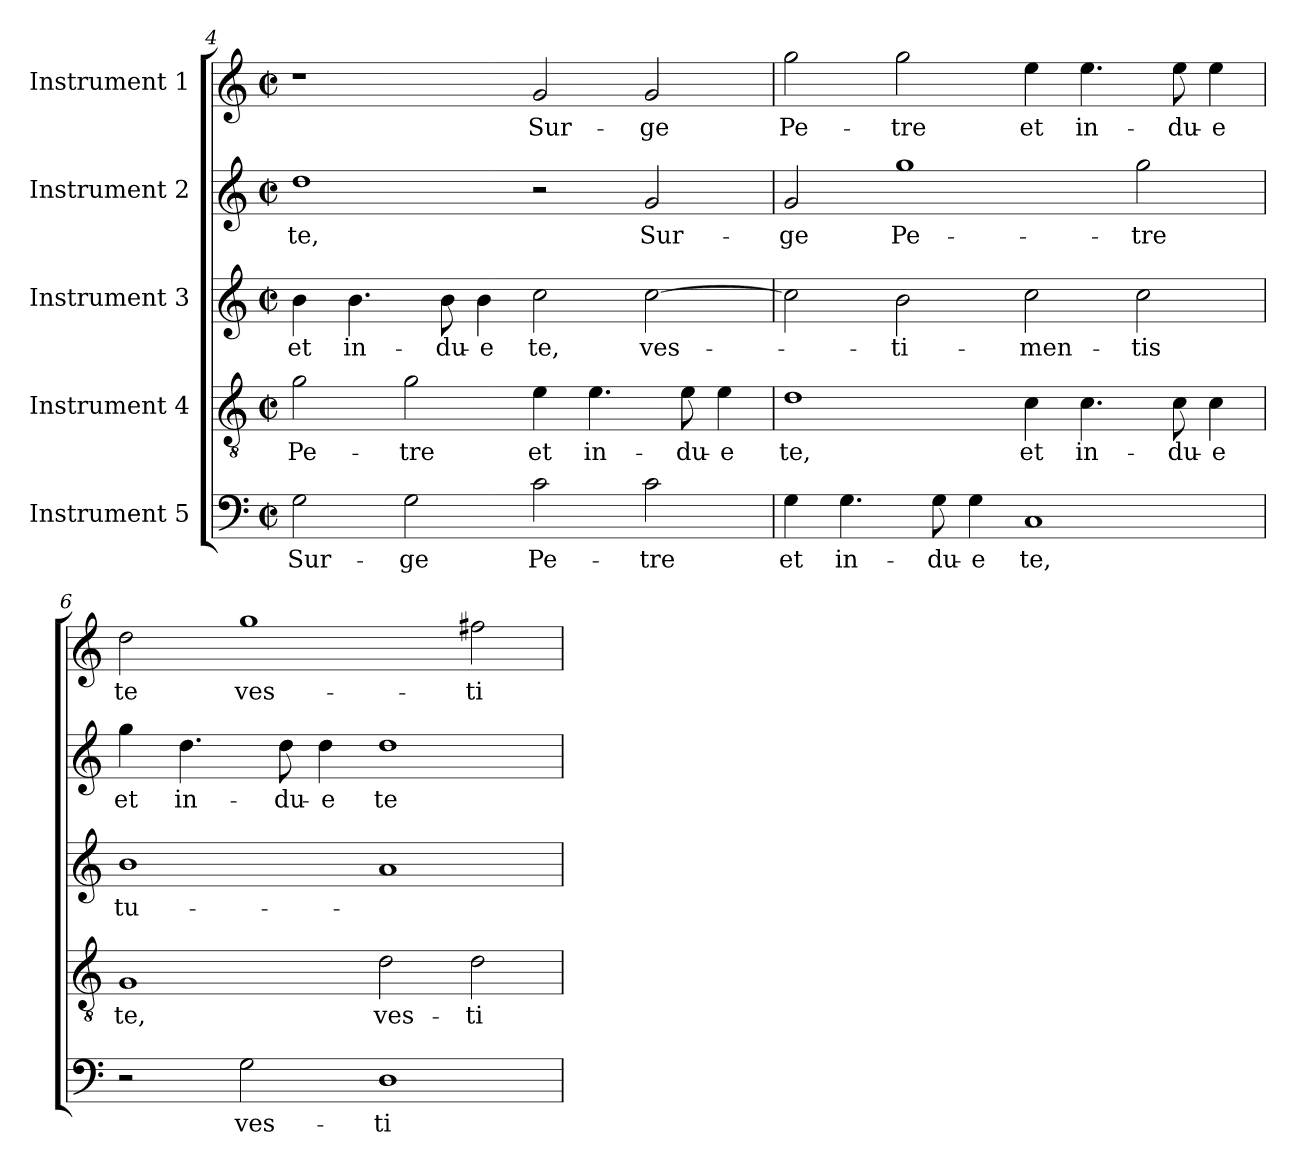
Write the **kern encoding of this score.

**kern	**text	**kern	**text	**kern	**text	**kern	**text	**kern	**text
*part5	*part5	*part4	*part4	*part3	*part3	*part2	*part2	*part1	*part1
*staff5	*staff5	*staff4	*staff4	*staff3	*staff3	*staff2	*staff2	*staff1	*staff1
*I"Instrument 5	*	*I"Instrument 4	*	*I"Instrument 3	*	*I"Instrument 2	*	*I"Instrument 1	*
*clefF4	*	*clefGv2	*	*clefG2	*	*clefG2	*	*clefG2	*
*M2/2	*	*M2/2	*	*M2/2	*	*M2/2	*	*M2/2	*
*met(c|)	*	*met(c|)	*	*met(c|)	*	*met(c|)	*	*met(c|)	*
=4	=4	=4	=4	=4	=4	=4	=4	=4	=4
!	!LO:LY:b:cj	!	!LO:LY:b:cj	!	!LO:LY:b:cj	!	!LO:LY:b:cj	!	!
2G\	Sur-	2g\	Pe-	4b\	et	1dd	te,	1r	.
!	!	!	!	!	!LO:LY:b	!	!	!	!
.	.	.	.	4.b\	in-	.	.	.	.
!	!LO:LY:b:cj	!	!LO:LY:b:cj	!	!	!	!	!	!
2G\	-ge	2g\	-tre	.	.	.	.	.	.
!	!	!	!	!	!LO:LY:b:cj	!	!	!	!
.	.	.	.	8b\	-du-	.	.	.	.
!	!	!	!	!	!LO:LY:b:rj	!	!	!	!
.	.	.	.	4b\	-e	.	.	.	.
!	!LO:LY:b:cj	!	!LO:LY:b:cj	!	!LO:LY:b:cj	!	!	!	!LO:LY:b:cj
2c\	Pe-	4e\	et	2cc\	te,	2r	.	2g/	Sur-
!	!	!	!LO:LY:b	!	!	!	!	!	!
.	.	4.e\	in-	.	.	.	.	.	.
!	!LO:LY:b:cj	!	!	!	!LO:LY:b:cj	!	!LO:LY:b:cj	!	!LO:LY:b:cj
2c\	-tre	.	.	[>2cc\	ves-	2g/	Sur-	2g/	-ge
!	!	!	!LO:LY:b:cj	!	!	!	!	!	!
.	.	8e\	-du-	.	.	.	.	.	.
!	!	!	!LO:LY:b:rj	!	!	!	!	!	!
.	.	4e\	-e	.	.	.	.	.	.
=5	=5	=5	=5	=5	=5	=5	=5	=5	=5
!	!LO:LY:b:cj	!	!LO:LY:b:cj	!	!	!	!LO:LY:b:cj	!	!LO:LY:b:cj
4G\	et	1d	te,	2cc\]	.	2g/	-ge	2gg\	Pe-
!	!LO:LY:b	!	!	!	!	!	!	!	!
4.G\	in-	.	.	.	.	.	.	.	.
!	!	!	!	!	!LO:LY:b:cj	!	!LO:LY:b:cj	!	!LO:LY:b:cj
.	.	.	.	2b\	-ti-	1gg	Pe-	2gg\	-tre
!	!LO:LY:b:cj	!	!	!	!	!	!	!	!
8G\	-du-	.	.	.	.	.	.	.	.
!	!LO:LY:b:rj	!	!	!	!	!	!	!	!
4G\	-e	.	.	.	.	.	.	.	.
!	!LO:LY:b:cj	!	!LO:LY:b:cj	!	!LO:LY:b:cj	!	!	!	!LO:LY:b:cj
1C	te,	4c\	et	2cc\	-men-	.	.	4ee\	et
!	!	!	!LO:LY:b	!	!	!	!	!	!LO:LY:b
.	.	4.c\	in-	.	.	.	.	4.ee\	in-
!	!	!	!	!	!LO:LY:b:cj	!	!LO:LY:b:cj	!	!
.	.	.	.	2cc\	-tis	2gg\	-tre	.	.
!	!	!	!LO:LY:b:cj	!	!	!	!	!	!LO:LY:b:cj
.	.	8c\	-du-	.	.	.	.	8ee\	-du-
!	!	!	!LO:LY:b:rj	!	!	!	!	!	!LO:LY:b:rj
.	.	4c\	-e	.	.	.	.	4ee\	-e
=6	=6	=6	=6	=6	=6	=6	=6	=6	=6
!	!	!	!LO:LY:b:cj	!	!LO:LY:b:cj	!	!LO:LY:b:cj	!	!LO:LY:b:cj
2r	.	1G	te,	1b	tu-	4gg\	et	2dd\	te
!	!	!	!	!	!	!	!LO:LY:b	!	!
.	.	.	.	.	.	4.dd\	in-	.	.
!	!LO:LY:b:cj	!	!	!	!	!	!	!	!LO:LY:b:cj
2G\	ves-	.	.	.	.	.	.	1gg	ves-
!	!	!	!	!	!	!	!LO:LY:b:cj	!	!
.	.	.	.	.	.	8dd\	-du-	.	.
!	!	!	!	!	!	!	!LO:LY:b:rj	!	!
.	.	.	.	.	.	4dd\	-e	.	.
!	!LO:LY:b:cj	!	!LO:LY:b:cj	!	!	!	!LO:LY:b:cj	!	!
1D	-ti-	2d\	ves-	1a	.	1dd	te	.	.
!	!	!	!LO:LY:b:cj	!	!	!	!	!	!LO:LY:b:cj
.	.	2d\	-ti-	.	.	.	.	2ff#X\	-ti-
=	=	=	=	=	=	=	=	=	=
*-	*-	*-	*-	*-	*-	*-	*-	*-	*-
